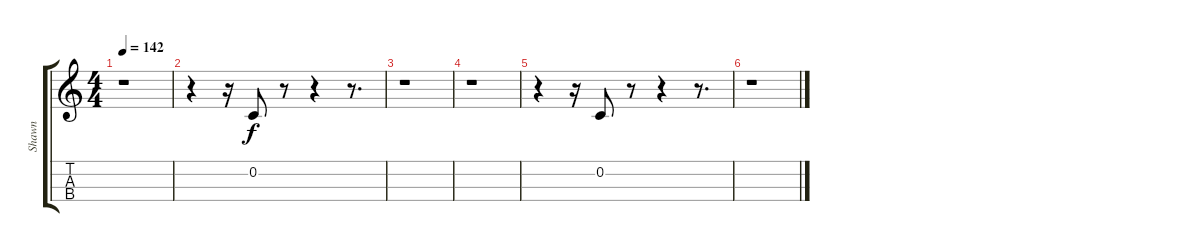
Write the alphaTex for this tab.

\track ("Shawn" "Shawn") {instrument timpani}
\staff {score tabs}
\tuning (C5 C4 C3 C2) {hide}
\ts (4 4)
\tempo 142
\clef g2
\ks c
r.1{dy f} |
r.4 r.16 0.2.8 r.8 r.4 r.8{d} |
r.1 |
r.1 |
r.4 r.16 0.2.8 r.8 r.4 r.8{d} |
r.1
